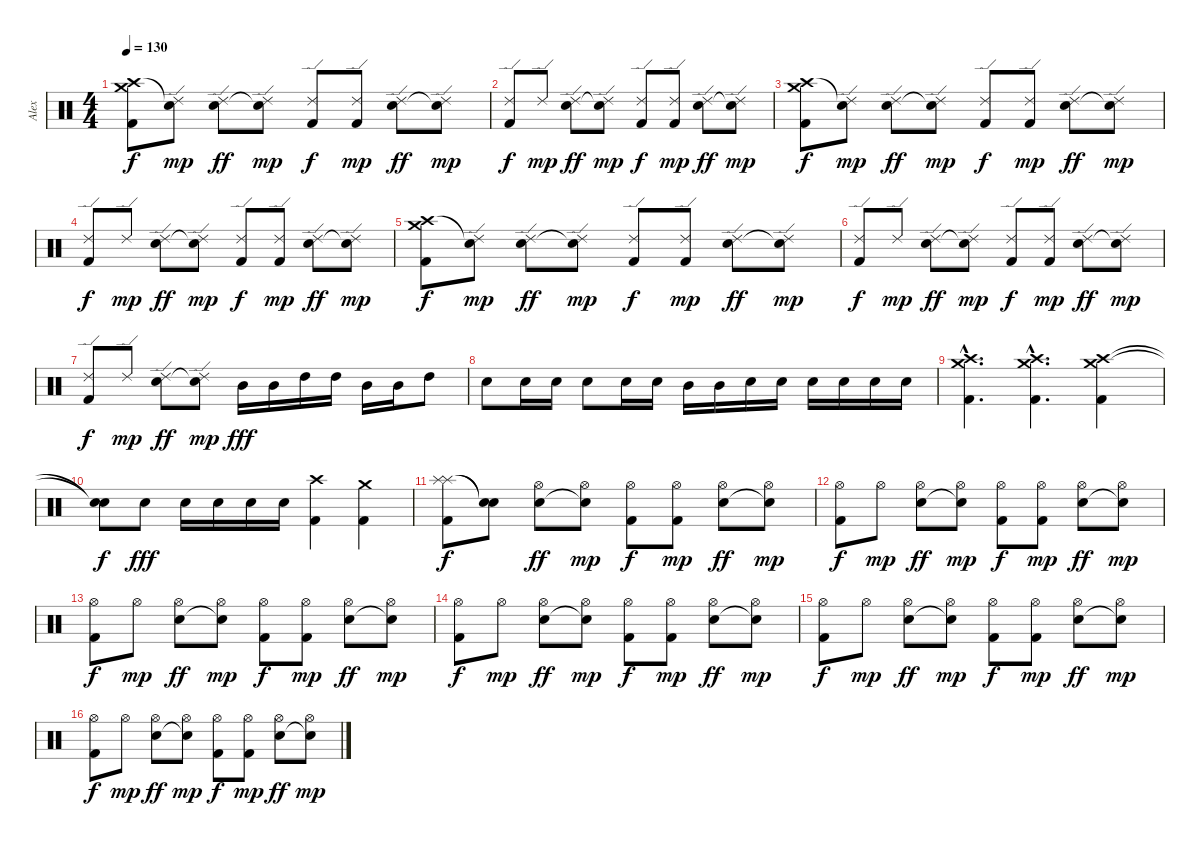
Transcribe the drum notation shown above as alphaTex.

\track ("Alex" "Alex") {instrument percussion}
\staff {score}
\articulation defaults
\ts (4 4)
\tempo 130
\clef neutral
\ks c
("Crash high (hit)" "Crash medium (hit)" "Kick (hit) 2").8{dy f} ("Snare (hit)"{t} "Ride (edge) 2").8{dy mp} ("Ride (edge) 2" "Electric Snare (hit)").8{dy ff} ("Ride (edge) 2" "Snare (hit)"{t}).8{dy mp} ("Ride (edge) 2" "Kick (hit) 2").8{dy f} ("Ride (edge) 2" "Kick (hit) 2").8{dy mp} ("Ride (edge) 2" "Electric Snare (hit)").8{dy ff} ("Ride (edge) 2" "Snare (hit)"{t}).8{dy mp} |
("Ride (edge) 2" "Kick (hit) 2").8{dy f} "Ride (edge) 2".8{dy mp} ("Ride (edge) 2" "Electric Snare (hit)").8{dy ff} ("Ride (edge) 2" "Snare (hit)"{t}).8{dy mp} ("Ride (edge) 2" "Kick (hit) 2").8{dy f} ("Ride (edge) 2" "Kick (hit) 2").8{dy mp} ("Ride (edge) 2" "Electric Snare (hit)").8{dy ff} ("Ride (edge) 2" "Snare (hit)"{t}).8{dy mp} |
("Crash high (hit)" "Crash medium (hit)" "Kick (hit) 2").8{dy f} ("Snare (hit)"{t} "Ride (edge) 2").8{dy mp} ("Ride (edge) 2" "Electric Snare (hit)").8{dy ff} ("Ride (edge) 2" "Snare (hit)"{t}).8{dy mp} ("Ride (edge) 2" "Kick (hit) 2").8{dy f} ("Ride (edge) 2" "Kick (hit) 2").8{dy mp} ("Ride (edge) 2" "Electric Snare (hit)").8{dy ff} ("Ride (edge) 2" "Snare (hit)"{t}).8{dy mp} |
("Ride (edge) 2" "Kick (hit) 2").8{dy f} "Ride (edge) 2".8{dy mp} ("Ride (edge) 2" "Electric Snare (hit)").8{dy ff} ("Ride (edge) 2" "Snare (hit)"{t}).8{dy mp} ("Ride (edge) 2" "Kick (hit) 2").8{dy f} ("Ride (edge) 2" "Kick (hit) 2").8{dy mp} ("Ride (edge) 2" "Electric Snare (hit)").8{dy ff} ("Ride (edge) 2" "Snare (hit)"{t}).8{dy mp} |
("Crash high (hit)" "Crash medium (hit)" "Kick (hit) 2").8{dy f} ("Snare (hit)"{t} "Ride (edge) 2").8{dy mp} ("Ride (edge) 2" "Electric Snare (hit)").8{dy ff} ("Ride (edge) 2" "Snare (hit)"{t}).8{dy mp} ("Ride (edge) 2" "Kick (hit) 2").8{dy f} ("Ride (edge) 2" "Kick (hit) 2").8{dy mp} ("Ride (edge) 2" "Electric Snare (hit)").8{dy ff} ("Ride (edge) 2" "Snare (hit)"{t}).8{dy mp} |
("Ride (edge) 2" "Kick (hit) 2").8{dy f} "Ride (edge) 2".8{dy mp} ("Ride (edge) 2" "Electric Snare (hit)").8{dy ff} ("Ride (edge) 2" "Snare (hit)"{t}).8{dy mp} ("Ride (edge) 2" "Kick (hit) 2").8{dy f} ("Ride (edge) 2" "Kick (hit) 2").8{dy mp} ("Ride (edge) 2" "Electric Snare (hit)").8{dy ff} ("Ride (edge) 2" "Snare (hit)"{t}).8{dy mp} |
("Ride (edge) 2" "Kick (hit) 2").8{dy f} "Ride (edge) 2".8{dy mp} ("Ride (edge) 2" "Electric Snare (hit)").8{dy ff} ("Ride (edge) 2" "Snare (hit)"{t}).8{dy mp} "Mid Tom (hit)".16{dy fff} "Mid Tom (hit)".16 "High Tom (hit)".16 "High Tom (hit)".16 "Mid Tom (hit)".16 "Mid Tom (hit)".16 "High Tom (hit)".8 |
"Electric Snare (hit)".8 "Electric Snare (hit)".16 "Electric Snare (hit)".16 "Electric Snare (hit)".8 "Electric Snare (hit)".16 "Electric Snare (hit)".16 "Mid Tom (hit)".16 "Mid Tom (hit)".16 "Electric Snare (hit)".16 "Electric Snare (hit)".16 "Electric Snare (hit)".16 "Electric Snare (hit)".16 "Electric Snare (hit)".16 "Electric Snare (hit)".16 |
("Crash medium (hit)"{hac} "Crash high (hit)"{hac} "Kick (hit) 2"{hac}).4{d} ("Crash medium (hit)"{hac} "Crash high (hit)"{hac} "Kick (hit) 2"{hac}).4{d} ("Crash medium (hit)" "Crash high (hit)" "Kick (hit) 2").4 |
("Snare (hit)"{t} "Snare (hit)"{t}).8{dy f} "Electric Snare (hit)".8{dy fff} "Electric Snare (hit)".16 "Electric Snare (hit)".16 "Electric Snare (hit)".16 "Electric Snare (hit)".16 ("Crash high (hit)" "Kick (hit) 2").4 ("Crash medium (hit)" "Kick (hit) 2").4 |
("Splash (hit)" "Splash (hit)" "Kick (hit) 2").8{dy f} ("Snare (hit)"{t} "Snare (hit)"{t}).8 ("Hi-Hat (open)" "Electric Snare (hit)").8{dy ff} ("Hi-Hat (open)" "Snare (hit)"{t}).8{dy mp} ("Hi-Hat (open)" "Kick (hit) 2").8{dy f} ("Hi-Hat (open)" "Kick (hit) 2").8{dy mp} ("Hi-Hat (open)" "Electric Snare (hit)").8{dy ff} ("Hi-Hat (open)" "Snare (hit)"{t}).8{dy mp} |
("Hi-Hat (open)" "Kick (hit) 2").8{dy f} "Hi-Hat (open)".8{dy mp} ("Hi-Hat (open)" "Electric Snare (hit)").8{dy ff} ("Hi-Hat (open)" "Snare (hit)"{t}).8{dy mp} ("Hi-Hat (open)" "Kick (hit) 2").8{dy f} ("Hi-Hat (open)" "Kick (hit) 2").8{dy mp} ("Hi-Hat (open)" "Electric Snare (hit)").8{dy ff} ("Hi-Hat (open)" "Snare (hit)"{t}).8{dy mp} |
("Hi-Hat (open)" "Kick (hit) 2").8{dy f} "Hi-Hat (open)".8{dy mp} ("Hi-Hat (open)" "Electric Snare (hit)").8{dy ff} ("Hi-Hat (open)" "Snare (hit)"{t}).8{dy mp} ("Hi-Hat (open)" "Kick (hit) 2").8{dy f} ("Hi-Hat (open)" "Kick (hit) 2").8{dy mp} ("Hi-Hat (open)" "Electric Snare (hit)").8{dy ff} ("Hi-Hat (open)" "Snare (hit)"{t}).8{dy mp} |
("Hi-Hat (open)" "Kick (hit) 2").8{dy f} "Hi-Hat (open)".8{dy mp} ("Hi-Hat (open)" "Electric Snare (hit)").8{dy ff} ("Hi-Hat (open)" "Snare (hit)"{t}).8{dy mp} ("Hi-Hat (open)" "Kick (hit) 2").8{dy f} ("Hi-Hat (open)" "Kick (hit) 2").8{dy mp} ("Hi-Hat (open)" "Electric Snare (hit)").8{dy ff} ("Hi-Hat (open)" "Snare (hit)"{t}).8{dy mp} |
("Hi-Hat (open)" "Kick (hit) 2").8{dy f} "Hi-Hat (open)".8{dy mp} ("Hi-Hat (open)" "Electric Snare (hit)").8{dy ff} ("Hi-Hat (open)" "Snare (hit)"{t}).8{dy mp} ("Hi-Hat (open)" "Kick (hit) 2").8{dy f} ("Hi-Hat (open)" "Kick (hit) 2").8{dy mp} ("Hi-Hat (open)" "Electric Snare (hit)").8{dy ff} ("Hi-Hat (open)" "Snare (hit)"{t}).8{dy mp} |
("Hi-Hat (open)" "Kick (hit) 2").8{dy f} "Hi-Hat (open)".8{dy mp} ("Hi-Hat (open)" "Electric Snare (hit)").8{dy ff} ("Hi-Hat (open)" "Snare (hit)"{t}).8{dy mp} ("Hi-Hat (open)" "Kick (hit) 2").8{dy f} ("Hi-Hat (open)" "Kick (hit) 2").8{dy mp} ("Hi-Hat (open)" "Electric Snare (hit)").8{dy ff} ("Hi-Hat (open)" "Snare (hit)"{t}).8{dy mp}
